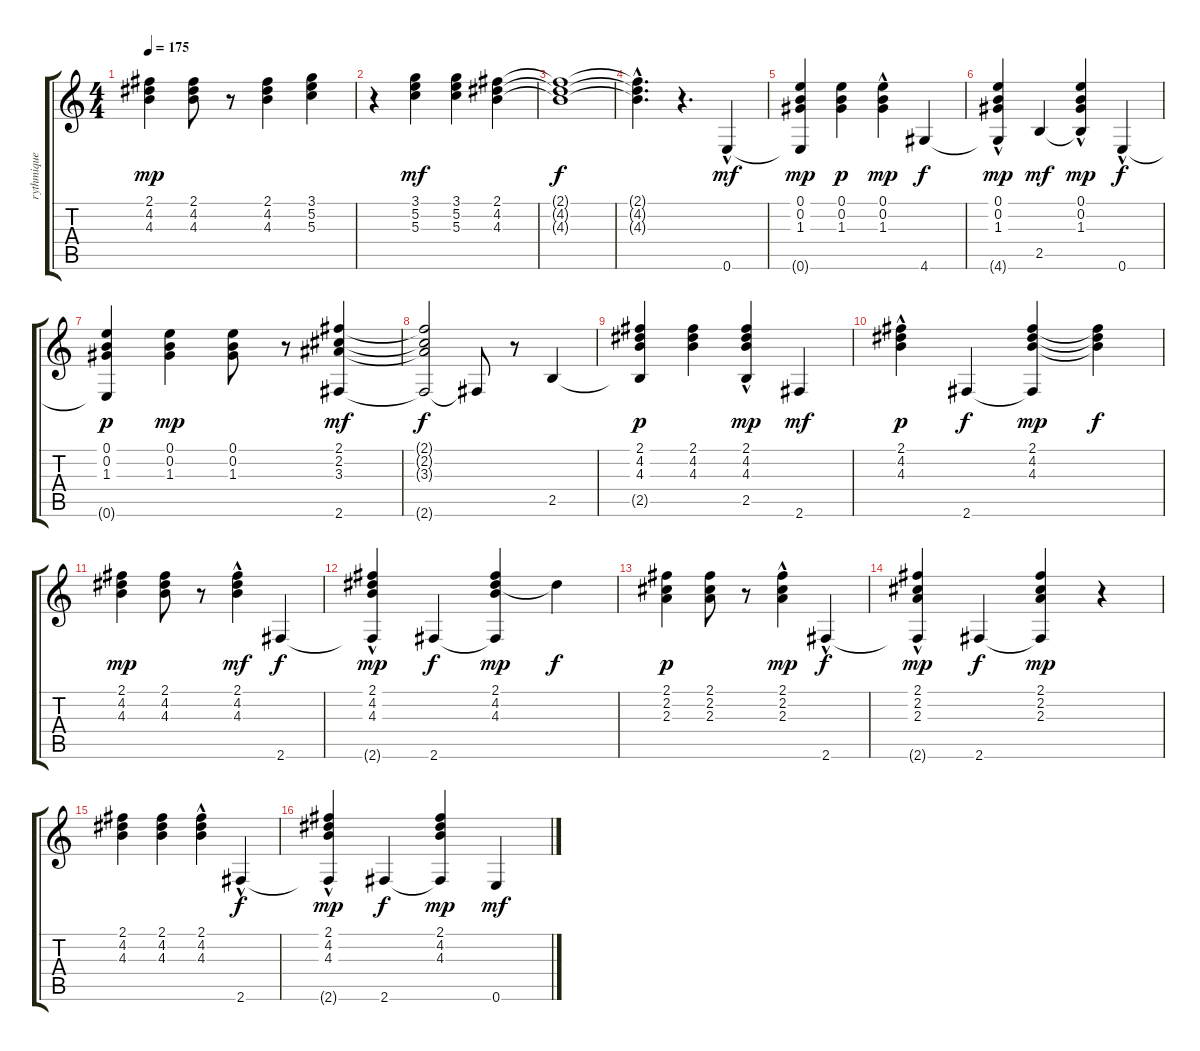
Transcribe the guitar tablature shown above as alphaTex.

\track ("rythmique" "rythmique") {instrument acousticguitarnylon}
\staff {score tabs}
\tuning (E4 B3 G3 D3 A2 E2) {hide}
\ts (4 4)
\tempo 175
\clef g2
\ks c
(2.1 4.2 4.3).4{dy mp} (2.1 4.2 4.3).8 r.8 (2.1 4.2 4.3).4 (3.1 5.2 5.3).4 |
r.4 (3.1 5.2 5.3).4{dy mf} (3.1 5.2 5.3).4 (2.1 4.2 4.3).4 |
(2.1{t} 4.2{t} 4.3{t}).1{dy f} |
(2.1{hac t} 4.2{hac t} 4.3{hac t}).4{d} r.4{d} 0.6{hac}.4{dy mf} |
(0.1 0.2 1.3 0.6{t}).4{dy mp} (0.1 0.2 1.3).4{dy p} (0.1{hac} 0.2{hac} 1.3{hac}).4{dy mp} 4.6.4{dy f} |
(0.1{hac} 0.2{hac} 1.3{hac} 4.6{t}).4{dy mp} 2.5.4{dy mf} (0.1 0.2{hac} 1.3{hac} 2.5{t}).4{dy mp} 0.6{hac}.4{dy f} |
(0.1 0.2 1.3 0.6{t}).4{dy p} (0.1 0.2 1.3).4{dy mp} (0.1 0.2 1.3).8 r.8 (2.1 2.2 3.3 2.6).4{dy mf} |
(2.1{t} 2.2{t} 3.3{t} 2.6{t}).2{dy f} 2.6{t}.8 r.8 2.5.4 |
(2.1 4.2 4.3 2.5{t}).4{dy p} (2.1 4.2 4.3).4 (2.1 4.2 4.3{hac} 2.5).4{dy mp} 2.6.4{dy mf} |
(2.1{hac} 4.2{hac} 4.3{hac}).4{dy p} 2.6.4{dy f} (2.1 4.2 4.3 2.6{t}).4{dy mp} (2.1{t} 4.2{t} 4.3{t}).4{dy f} |
(2.1 4.2 4.3).4{dy mp} (2.1 4.2 4.3).8 r.8 (2.1{hac} 4.2{hac} 4.3{hac}).4{dy mf} 2.6.4{dy f} |
(2.1{hac} 4.2{hac} 4.3{hac} 2.6{t}).4{dy mp} 2.6.4{dy f} (2.1 4.2 4.3 2.6{t}).4{dy mp} 4.2{t}.4{dy f} |
(2.1 2.2 2.3).4{dy p} (2.1 2.2 2.3).8 r.8 (2.1{hac} 2.2{hac} 2.3{hac}).4{dy mp} 2.6{hac}.4{dy f} |
(2.1{hac} 2.2{hac} 2.3{hac} 2.6{t}).4{dy mp} 2.6.4{dy f} (2.1 2.2 2.3 2.6{t}).4{dy mp} r.4 |
(2.1 4.2 4.3).4 (2.1 4.2 4.3).4 (2.1 4.2{hac} 4.3{hac}).4 2.6{hac}.4{dy f} |
(2.1{hac} 4.2{hac} 4.3{hac} 2.6{t}).4{dy mp} 2.6.4{dy f} (2.1 4.2 4.3 2.6{t}).4{dy mp} 0.6.4{dy mf}
